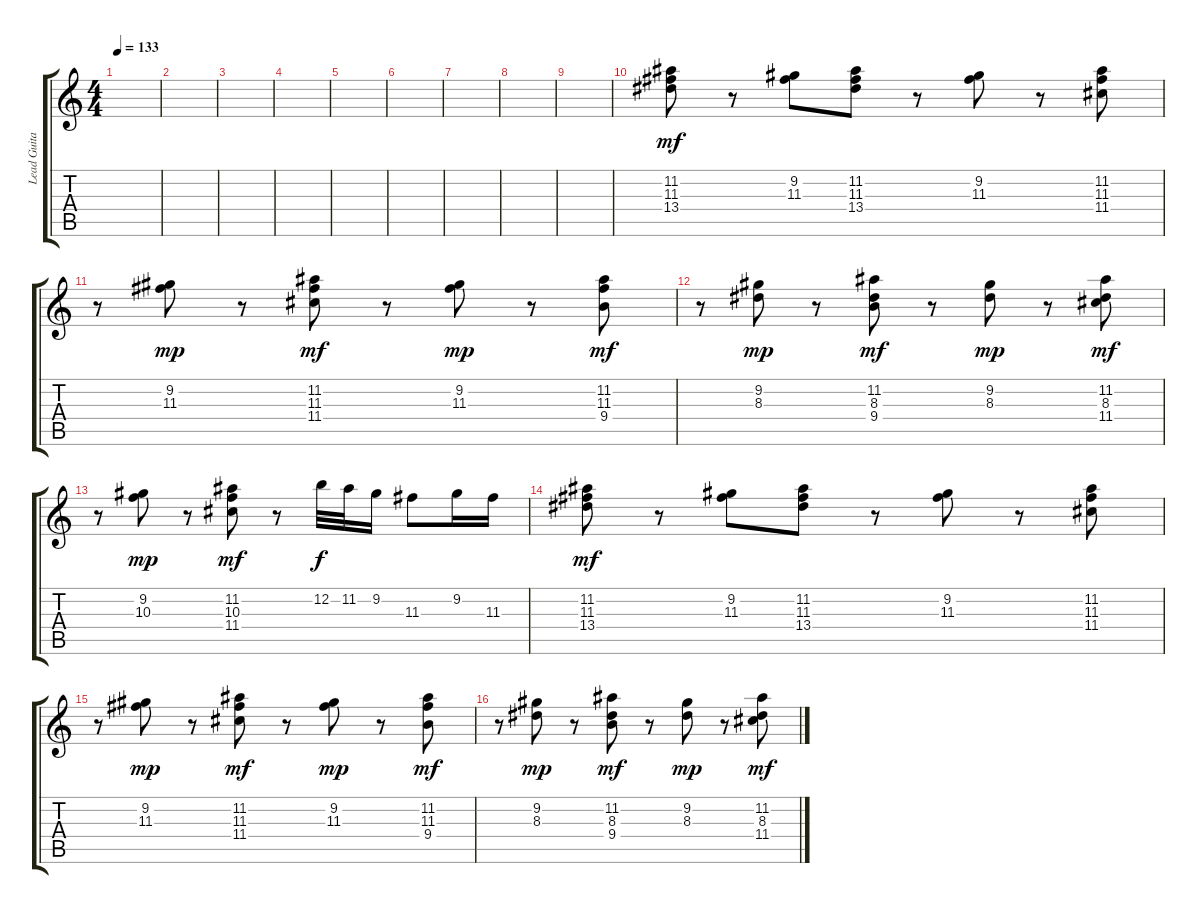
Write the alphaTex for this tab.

\track ("Lead Guitar" "Lead Guita") {instrument electricguitarclean}
\staff {score tabs}
\tuning (E4 B3 G3 D3 A2 E2) {hide}
\ts (4 4)
\tempo 133
\clef g2
\ks c
|
|
|
|
|
|
|
|
|
(11.2 11.3 13.4).8{dy mf volume 5} r.8 (9.2 11.3).8 (11.2 11.3 13.4).8 r.8 (9.2 11.3).8 r.8 (11.2 11.3 11.4).8 |
r.8 (9.2 11.3).8{dy mp} r.8 (11.2 11.3 11.4).8{dy mf} r.8 (9.2 11.3).8{dy mp} r.8 (11.2 11.3 9.4).8{dy mf} |
r.8 (9.2 8.3).8{dy mp} r.8 (11.2 8.3 9.4).8{dy mf} r.8 (9.2 8.3).8{dy mp} r.8 (11.2 8.3 11.4).8{dy mf} |
r.8 (9.2 10.3).8{dy mp} r.8 (11.2 10.3 11.4).8{dy mf} r.8 12.2.32{dy f} 11.2.32 9.2.16 11.3.8 9.2.16 11.3.16 |
(11.2 11.3 13.4).8{dy mf volume 11} r.8 (9.2 11.3).8 (11.2 11.3 13.4).8 r.8 (9.2 11.3).8 r.8 (11.2 11.3 11.4).8 |
r.8 (9.2 11.3).8{dy mp} r.8 (11.2 11.3 11.4).8{dy mf} r.8 (9.2 11.3).8{dy mp} r.8 (11.2 11.3 9.4).8{dy mf} |
r.8 (9.2 8.3).8{dy mp} r.8 (11.2 8.3 9.4).8{dy mf} r.8 (9.2 8.3).8{dy mp} r.8 (11.2 8.3 11.4).8{dy mf}
